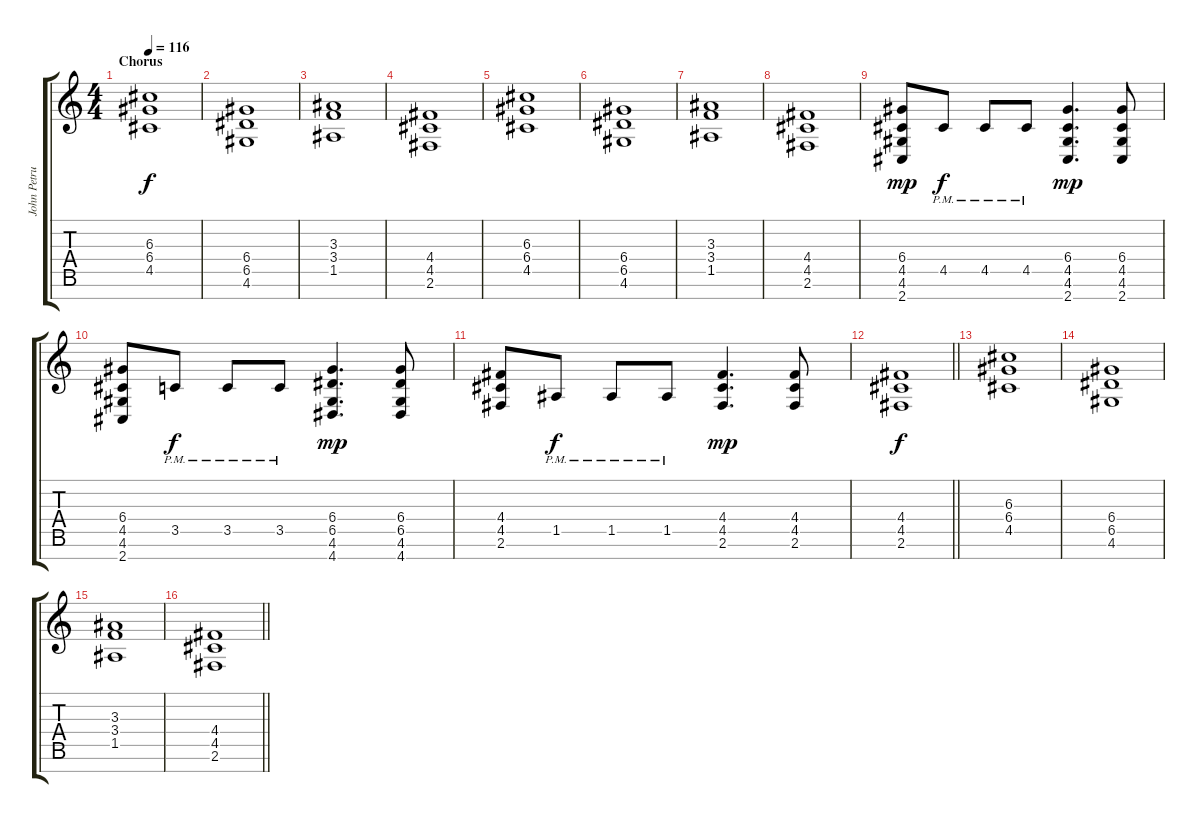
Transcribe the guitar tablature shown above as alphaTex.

\track ("John Petrucci [Distortion]" "John Petru") {instrument distortionguitar}
\staff {score tabs}
\tuning (E4 B3 G3 D3 A2 E2 B1) {hide}
\ts (4 4)
\section ("" "Chorus")
\tempo 116
\clef g2
\ks c
(6.3 6.4 4.5).1{dy f} |
(6.4 6.5 4.6).1 |
(3.3 3.4 1.5).1 |
(4.4 4.5 2.6).1 |
(6.3 6.4 4.5).1 |
(6.4 6.5 4.6).1 |
(3.3 3.4 1.5).1 |
(4.4 4.5 2.6).1 |
(6.4 4.5 4.6 2.7).8{dy mp} 4.5{pm}.8{dy f} 4.5{pm}.8 4.5{pm}.8 (6.4 4.5 4.6 2.7).4{d dy mp} (6.4 4.5 4.6 2.7).8 |
(6.4 4.5 4.6 2.7).8 3.5{pm}.8{dy f} 3.5{pm}.8 3.5{pm}.8 (6.4 6.5 4.6 4.7).4{d dy mp} (6.4 6.5 4.6 4.7).8 |
(4.4 4.5 2.6).8 1.5{pm}.8{dy f} 1.5{pm}.8 1.5{pm}.8 (4.4 4.5 2.6).4{d dy mp} (4.4 4.5 2.6).8 |
\barLineRight lightlight
(4.4 4.5 2.6).1{dy f} |
(6.3 6.4 4.5).1 |
(6.4 6.5 4.6).1 |
(3.3 3.4 1.5).1 |
\barLineRight lightlight
(4.4 4.5 2.6).1
